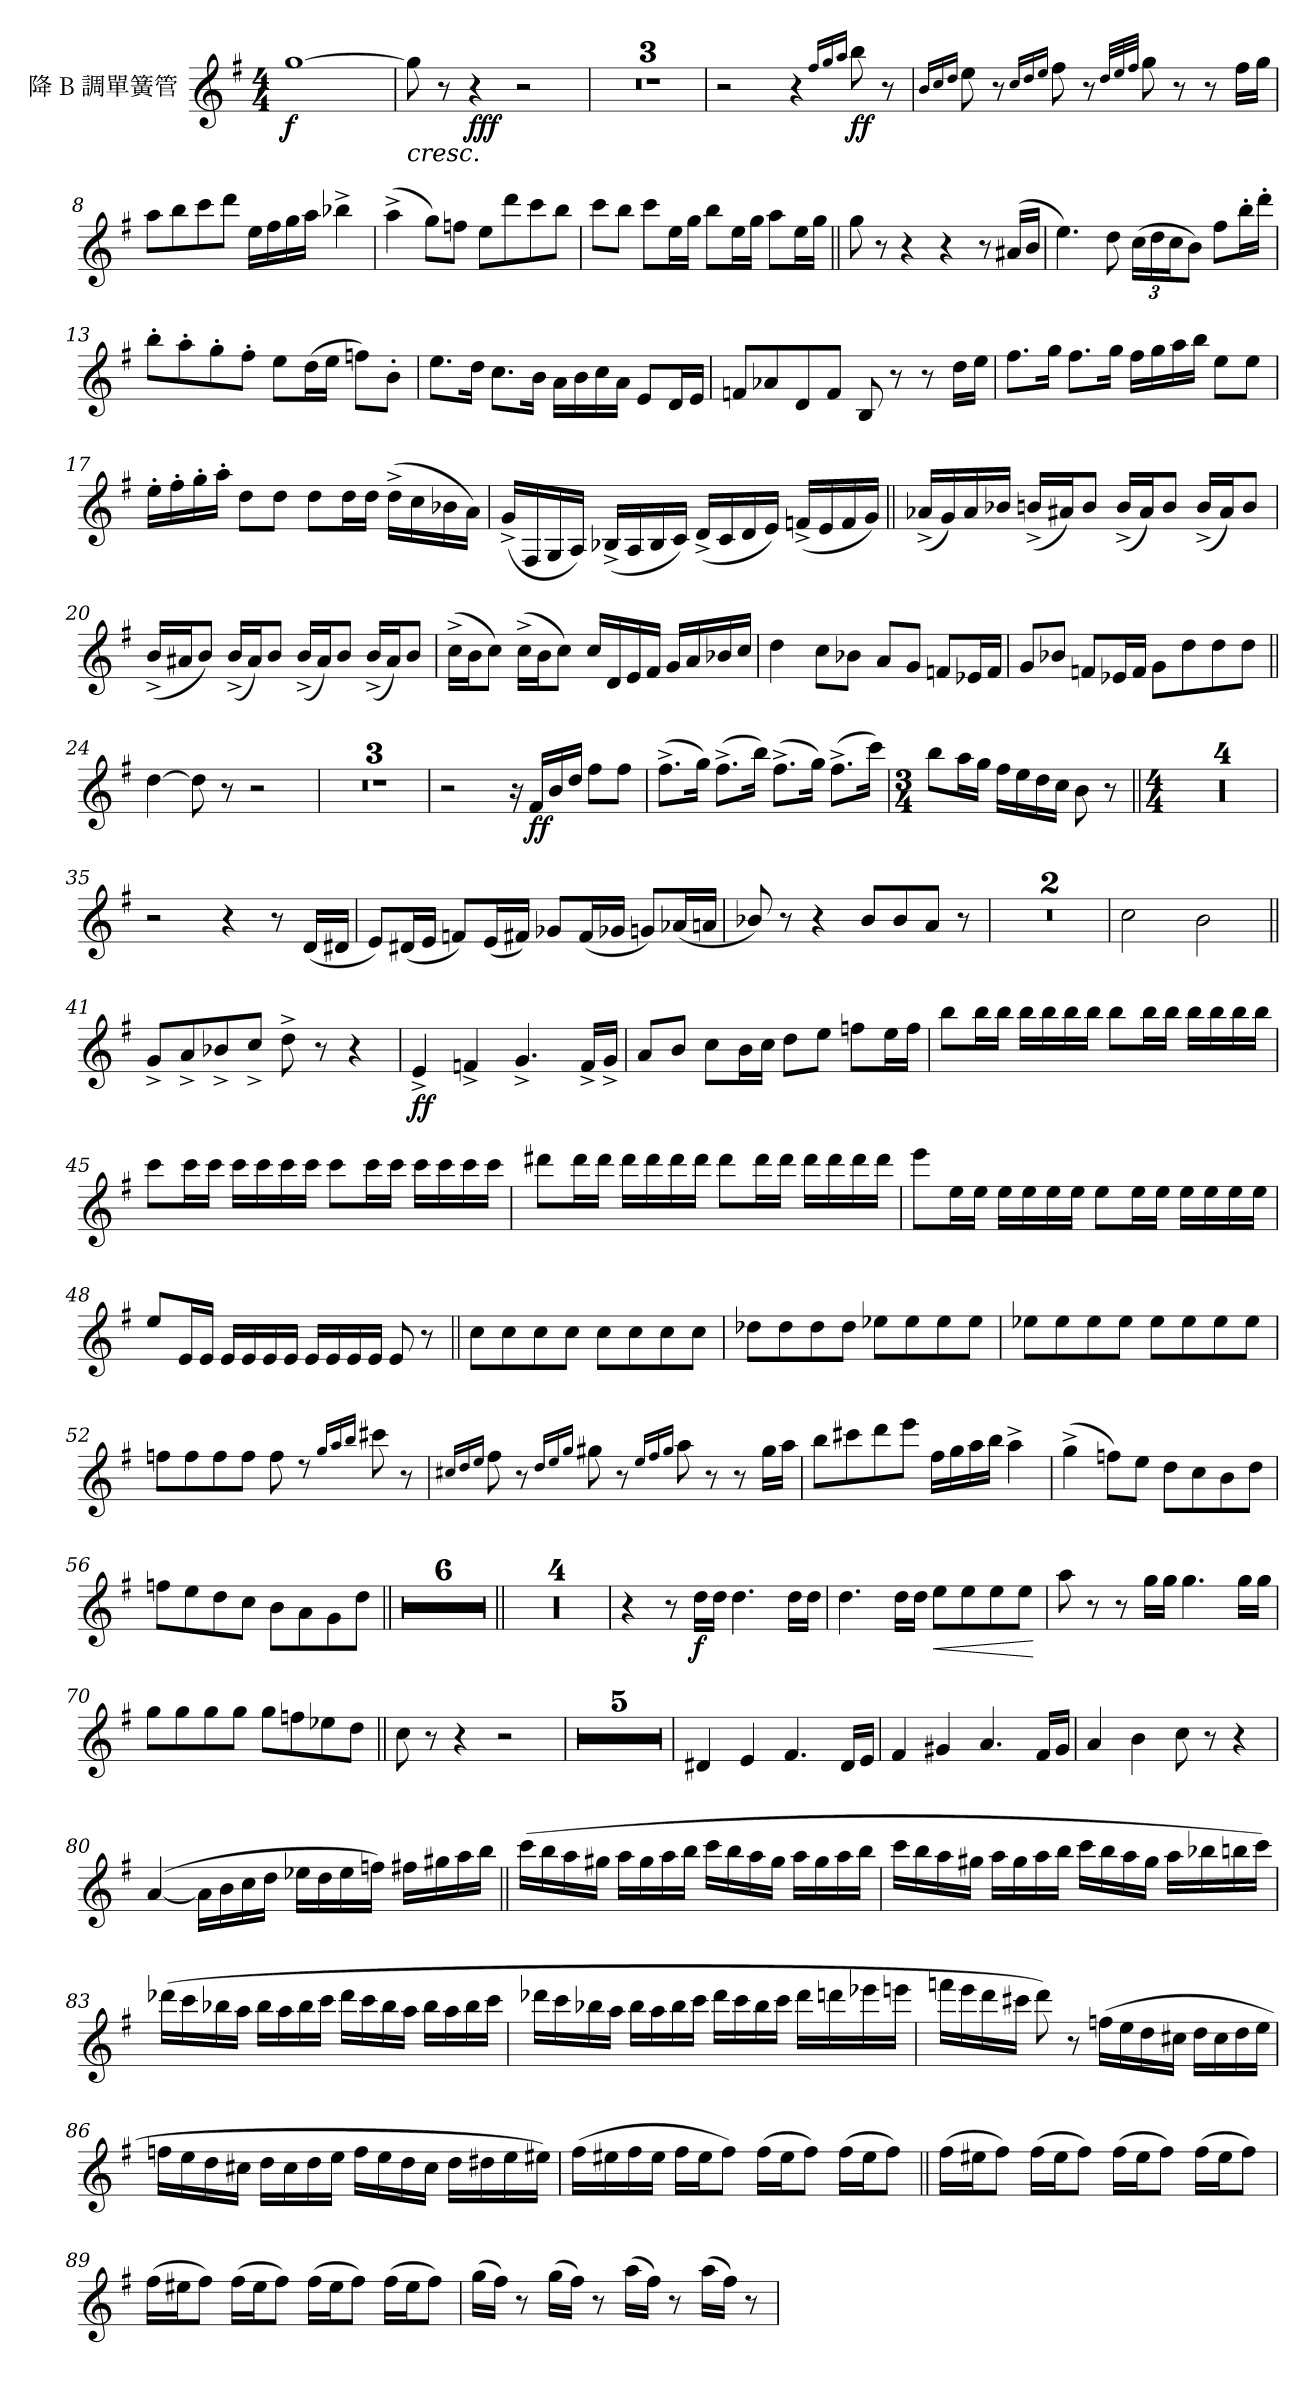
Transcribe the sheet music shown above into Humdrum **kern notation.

**kern	**dynam
*part1	*part1
*staff1	*staff1
*I"降 B 調單簧管	*
*clefG2	*
*ITrd1c2	*
*k[b-]	*
*M4/4	*
=1	=1
!	!LO:DY:b
[1ff	f
=2	=2
!	!LO:HP:b
8ff\]	<
8r	.
!	!LO:DY:b
4r	fff
2r	.
.	[
=3	=3
1r	.
=4	=4
1r	.
=5	=5
1r	.
=6	=6
2r	.
4r	.
16qee/LL	.
16qff/	.
16qgg/JJ	.
!	!LO:DY:b
8aa\	ff
8r	.
=7	=7
16qa/LL	.
16qb-/	.
16qcc/JJ	.
8dd\	.
8r	.
16qb-/LL	.
16qcc/	.
16qdd/JJ	.
8ee\	.
8r	.
32qcc/LLL	.
32qdd/	.
32qee/JJJ	.
8ff\	.
8r	.
8r	.
16ee\LL	.
16ff\JJ	.
=8	=8
8gg\L	.
8aa\	.
8bb-\	.
8ccc\J	.
16dd\LL	.
16ee\	.
16ff\	.
16gg\JJ	.
4aa-X^\	.
!!LO:LB:g=z
=9	=9
(>4gg^\	.
8ff\L)	.
8ee-X\J	.
8dd\L	.
8ccc\	.
8bb-\	.
8aa\J	.
=10	=10
8bb-\L	.
8aa\J	.
8bb-\L	.
16dd\L	.
16ff\JJ	.
8aa\L	.
16dd\L	.
16ff\JJ	.
8gg\L	.
16dd\L	.
16ff\JJ	.
=11||	=11||
8ff\	.
8r	.
4r	.
4r	.
8r	.
(<16g#X/LL	.
16a/JJ	.
=12	=12
4.dd\)	.
8cc\	.
*Xbrackettup	*
(>24b-\LL	.
24cc\	.
24b-\J	.
8a\J)	.
8ee\L	.
16aa'\L	.
16ccc'\JJ	.
!!LO:LB:g=z
=13	=13
8aa'\L	.
8gg'\	.
8ff'\	.
8ee'\J	.
8dd\L	.
(>16cc\L	.
16dd\JJ	.
8ee-X\L)	.
8a'\J	.
=14	=14
8.dd\L	.
16cc\Jk	.
8.b-\L	.
16a\Jk	.
16g\LL	.
16a\	.
16b-\	.
16g\JJ	.
8d/L	.
16c/L	.
16d/JJ	.
=15	=15
8e-X/L	.
8g-X/	.
8c/	.
8e-/J	.
8A/	.
8r	.
8r	.
16cc\LL	.
16dd\JJ	.
=16	=16
8.ee\L	.
16ff\Jk	.
8.ee\L	.
16ff\Jk	.
16ee\LL	.
16ff\	.
16gg\	.
16aa\JJ	.
8dd\L	.
8dd\J	.
!!LO:LB:g=z
=17	=17
16dd'\LL	.
16ee'\	.
16ff'\	.
16gg'\JJ	.
8cc\L	.
8cc\J	.
8cc\L	.
16cc\L	.
16cc\JJ	.
(>16cc^\LL	.
16b-\	.
16a-X\	.
16g\JJ)	.
=18	=18
(<16f^/LL	.
16E/	.
16F/	.
16G/JJ)	.
(<16A-X^/LL	.
16G/	.
16A-/	.
16B-/JJ)	.
(<16c^/LL	.
16B-/	.
16c/	.
16d/JJ)	.
(<16e-X^/LL	.
16d/	.
16e-/	.
16f/JJ)	.
!!LO:LB:g=z
=19||	=19||
(<16g-X^/LL	.
16f/)	.
16g-/	.
16a-X/JJ	.
(<16an^/LL	.
16g#X/J)	.
8a/J	.
(<16a^/LL	.
16g#/J)	.
8a/J	.
(<16a^/LL	.
16g#/J)	.
8a/J	.
=20	=20
(<16a^/LL	.
16g#X/J	.
8a/J)	.
(<16a^/LL	.
16g#/J)	.
8a/J	.
(<16a^/LL	.
16g#/J)	.
8a/J	.
(<16a^/LL	.
16g#/J)	.
8a/J	.
=21	=21
(>16b-^\LL	.
16a\J	.
8b-\J)	.
(>16b-^\LL	.
16a\J	.
8b-\J)	.
16b-/LL	.
16c/	.
16d/	.
16e/JJ	.
16f/LL	.
16g/	.
16a-X/	.
16b-/JJ	.
!!LO:LB:g=z
=22	=22
4cc\	.
8b-\L	.
8a-X\J	.
8g/L	.
8f/J	.
8e-X/L	.
16d-X/L	.
16e-/JJ	.
=23	=23
8f/L	.
8a-X/J	.
8e-X/L	.
16d-X/L	.
16e-/JJ	.
8f\L	.
8cc\	.
8cc\	.
8cc\J	.
=24||	=24||
[4cc\	.
8cc\]	.
8r	.
2r	.
=25	=25
1r	.
=26	=26
1r	.
=27	=27
1r	.
=28	=28
2r	.
16r	.
!	!LO:DY:b
16e/LL	ff
16a/	.
16cc/JJ	.
8ee\L	.
8ee\J	.
!!LO:LB:g=z
=29	=29
(>8.ee^\L	.
16ff\Jk)	.
(>8.ee^\L	.
16aa\Jk)	.
(>8.ee^\L	.
16ff\Jk)	.
(>8.ee^\L	.
16bb-\Jk)	.
=30	=30
*M3/4	*
8aa\L	.
16gg\L	.
16ff\JJ	.
16ee\LL	.
16dd\	.
16cc\	.
16b-\JJ	.
8a\	.
8r	.
=31||	=31||
*M4/4	*
1r	.
=32	=32
1r	.
=33	=33
1r	.
=34	=34
1r	.
=35	=35
2r	.
4r	.
8r	.
(<16c/LL	.
16c#X/JJ	.
!!LO:LB:g=z
=36	=36
8d/L)	.
(<16c#X/L	.
16d/JJ	.
8e-X/L)	.
(<16d/L	.
16en/JJ)	.
8f-X/L	.
(<16e/L	.
16f-X/JJ	.
8fn/L)	.
(<16g-X/L	.
16gn/JJ	.
=37	=37
8a-X/)	.
8r	.
4r	.
8a-/L	.
8a-/	.
8g/J	.
8r	.
=38	=38
1r	.
=39	=39
1r	.
=40	=40
2b-\	.
2a\	.
=41||	=41||
8f^/L	.
8g^/	.
8a-X^/	.
8b-^/J	.
8cc^\	.
8r	.
4r	.
=42	=42
!	!LO:DY:b
4d^/	ff
4e-X^/	.
4.f^/	.
16e-^/LL	.
16f^/JJ	.
!!LO:LB:g=z
=43	=43
8g/L	.
8a/J	.
8b-\L	.
16a\L	.
16b-\JJ	.
8cc\L	.
8dd\J	.
8ee-X\L	.
16dd\L	.
16ee-\JJ	.
=44	=44
8aa\L	.
16aa\L	.
16aa\JJ	.
16aa\LL	.
16aa\	.
16aa\	.
16aa\JJ	.
8aa\L	.
16aa\L	.
16aa\JJ	.
16aa\LL	.
16aa\	.
16aa\	.
16aa\JJ	.
!!LO:LB:g=z
=45	=45
8bb-\L	.
16bb-\L	.
16bb-\JJ	.
16bb-\LL	.
16bb-\	.
16bb-\	.
16bb-\JJ	.
8bb-\L	.
16bb-\L	.
16bb-\JJ	.
16bb-\LL	.
16bb-\	.
16bb-\	.
16bb-\JJ	.
=46	=46
8ccc#X\L	.
16ccc#\L	.
16ccc#\JJ	.
16ccc#\LL	.
16ccc#\	.
16ccc#\	.
16ccc#\JJ	.
8ccc#\L	.
16ccc#\L	.
16ccc#\JJ	.
16ccc#\LL	.
16ccc#\	.
16ccc#\	.
16ccc#\JJ	.
!!LO:PB:g=z
=47	=47
8ddd\L	.
16dd\L	.
16dd\JJ	.
16dd\LL	.
16dd\	.
16dd\	.
16dd\JJ	.
8dd\L	.
16dd\L	.
16dd\JJ	.
16dd\LL	.
16dd\	.
16dd\	.
16dd\JJ	.
=48	=48
8dd/L	.
16d/L	.
16d/JJ	.
16d/LL	.
16d/	.
16d/	.
16d/JJ	.
16d/LL	.
16d/	.
16d/	.
16d/JJ	.
8d/	.
8r	.
=49||	=49||
8b-\L	.
8b-\	.
8b-\	.
8b-\J	.
8b-\L	.
8b-\	.
8b-\	.
8b-\J	.
=50	=50
8cc-X\L	.
8cc-\	.
8cc-\	.
8cc-\J	.
8dd-X\L	.
8dd-\	.
8dd-\	.
8dd-\J	.
!!LO:LB:g=z
=51	=51
8dd-X\L	.
8dd-\	.
8dd-\	.
8dd-\J	.
8dd-\L	.
8dd-\	.
8dd-\	.
8dd-\J	.
=52	=52
8ee-X\L	.
8ee-\	.
8ee-\	.
8ee-\J	.
8ee-\	.
8rdd	.
16qff/LL	.
16qgg/	.
16qaa/JJ	.
8bbn\	.
8r	.
=53	=53
16qbn/LL	.
16qcc/	.
16qdd/JJ	.
8ee\	.
8r	.
16qcc/LL	.
16qdd/	.
16qff/JJ	.
8ff#X\	.
8r	.
16qdd/LL	.
16qee/	.
16qff#/JJ	.
8gg\	.
8r	.
8r	.
16ff#\LL	.
16gg\JJ	.
=54	=54
8aa\L	.
8bbn\	.
8ccc\	.
8ddd\J	.
16ee\LL	.
16ff\	.
16gg\	.
16aa\JJ	.
4gg^\	.
!!LO:LB:g=z
=55	=55
(>4ff^\	.
8ee-X\L)	.
8dd\J	.
8cc\L	.
8b-\	.
8a\	.
8cc\J	.
=56	=56
8ee-X\L	.
8dd\	.
8cc\	.
8b-\J	.
8a\L	.
8g\	.
8f\	.
8cc\J	.
=57||	=57||
1r	.
=58	=58
1r	.
=59	=59
1r	.
=60	=60
1r	.
=61	=61
1r	.
=62	=62
1r	.
=63||	=63||
1r	.
=64	=64
1r	.
=65	=65
1r	.
=66	=66
1r	.
=67	=67
4r	.
8r	.
!	!LO:DY:b
16cc\LL	f
16cc\JJ	.
4.cc\	.
16cc\LL	.
16cc\JJ	.
=68	=68
4.cc\	.
16cc\LL	.
16cc\JJ	.
!	!LO:HP:b
8dd\L	<
8dd\	.
8dd\	.
8dd\J	.
.	[
=69	=69
8gg\	.
8r	.
8r	.
16ff\LL	.
16ff\JJ	.
4.ff\	.
16ff\LL	.
16ff\JJ	.
!!LO:LB:g=z
=70	=70
8ff\L	.
8ff\	.
8ff\	.
8ff\J	.
8ff\L	.
8ee-X\	.
8dd-X\	.
8cc\J	.
=71||	=71||
8b-\	.
8r	.
4r	.
2r	.
=72	=72
1r	.
=73	=73
1r	.
=74	=74
1r	.
=75	=75
1r	.
=76	=76
1r	.
=77	=77
4c#X/	.
4d/	.
4.e/	.
16c#/LL	.
16d/JJ	.
=78	=78
4e/	.
4f#X/	.
4.g/	.
16e/LL	.
16f#/JJ	.
=79	=79
4g/	.
4a\	.
8b-\	.
8r	.
4r	.
!!LO:LB:g=z
=80	=80
(>[4g/	.
16g\LL]	.
16a\	.
16b-\	.
16cc\JJ	.
16dd-X\LL	.
16cc\	.
16dd-\	.
16ee-X\JJ)	.
16een\LL	.
16ff#X\	.
16gg\	.
16aa\JJ	.
=81||	=81||
(>16bb-\LL	.
16aa\	.
16gg\	.
16ff#X\JJ	.
16gg\LL	.
16ff#\	.
16gg\	.
16aa\JJ	.
16bb-\LL	.
16aa\	.
16gg\	.
16ff#\JJ	.
16gg\LL	.
16ff#\	.
16gg\	.
16aa\JJ	.
!!LO:LB:g=z
=82	=82
16bb-\LL	.
16aa\	.
16gg\	.
16ff#X\JJ	.
16gg\LL	.
16ff#\	.
16gg\	.
16aa\JJ	.
16bb-\LL	.
16aa\	.
16gg\	.
16ff#\JJ	.
16gg\LL	.
16aa-X\	.
16aan\	.
16bb-\JJ)	.
=83	=83
(>16ccc-X\LL	.
16bb-\	.
16aa-X\	.
16gg\JJ	.
16aa-\LL	.
16gg\	.
16aa-\	.
16bb-\JJ	.
16ccc-\LL	.
16bb-\	.
16aa-\	.
16gg\JJ	.
16aa-\LL	.
16gg\	.
16aa-\	.
16bb-\JJ	.
!!LO:LB:g=z
=84	=84
16ccc-X\LL	.
16bb-\	.
16aa-X\	.
16gg\JJ	.
16aa-\LL	.
16gg\	.
16aa-\	.
16bb-\JJ	.
16ccc-\LL	.
16bb-\	.
16aa-\	.
16bb-\JJ	.
16ccc-\LL	.
16cccn\	.
16ddd-X\	.
16dddn\JJ	.
=85	=85
16eee-X\LL	.
16ddd\	.
16ccc\	.
16bbn\JJ	.
8ccc\)	.
8r	.
(>16ee-X\LL	.
16dd\	.
16cc\	.
16bn\JJ	.
16cc\LL	.
16b\	.
16cc\	.
16dd\JJ	.
!!LO:LB:g=z
=86	=86
16ee-X\LL	.
16dd\	.
16cc\	.
16bn\JJ	.
16cc\LL	.
16b\	.
16cc\	.
16dd\JJ	.
16ee-\LL	.
16dd\	.
16cc\	.
16b\JJ	.
16cc\LL	.
16cc#X\	.
16dd\	.
16dd#X\JJ)	.
=87	=87
(>16ee\LL	.
16dd#X\	.
16ee\	.
16dd#\JJ	.
16ee\LL	.
16dd#\J	.
8ee\J)	.
(>16ee\LL	.
16dd#\J	.
8ee\J)	.
(>16ee\LL	.
16dd#\J	.
8ee\J)	.
=88||	=88||
(>16ee\LL	.
16dd#X\J	.
8ee\J)	.
(>16ee\LL	.
16dd#\J	.
8ee\J)	.
(>16ee\LL	.
16dd#\J	.
8ee\J)	.
(>16ee\LL	.
16dd#\J	.
8ee\J)	.
!!LO:LB:g=z
=89	=89
(>16ee\LL	.
16dd#X\J	.
8ee\J)	.
(>16ee\LL	.
16dd#\J	.
8ee\J)	.
(>16ee\LL	.
16dd#\J	.
8ee\J)	.
(>16ee\LL	.
16dd#\J	.
8ee\J)	.
=90	=90
(>16ff\LL	.
16ee\JJ)	.
8r	.
(>16ff\LL	.
16ee\JJ)	.
8r	.
(>16gg\LL	.
16ee\JJ)	.
8r	.
(>16gg\LL	.
16ee\JJ)	.
8r	.
=	=
*-	*-
